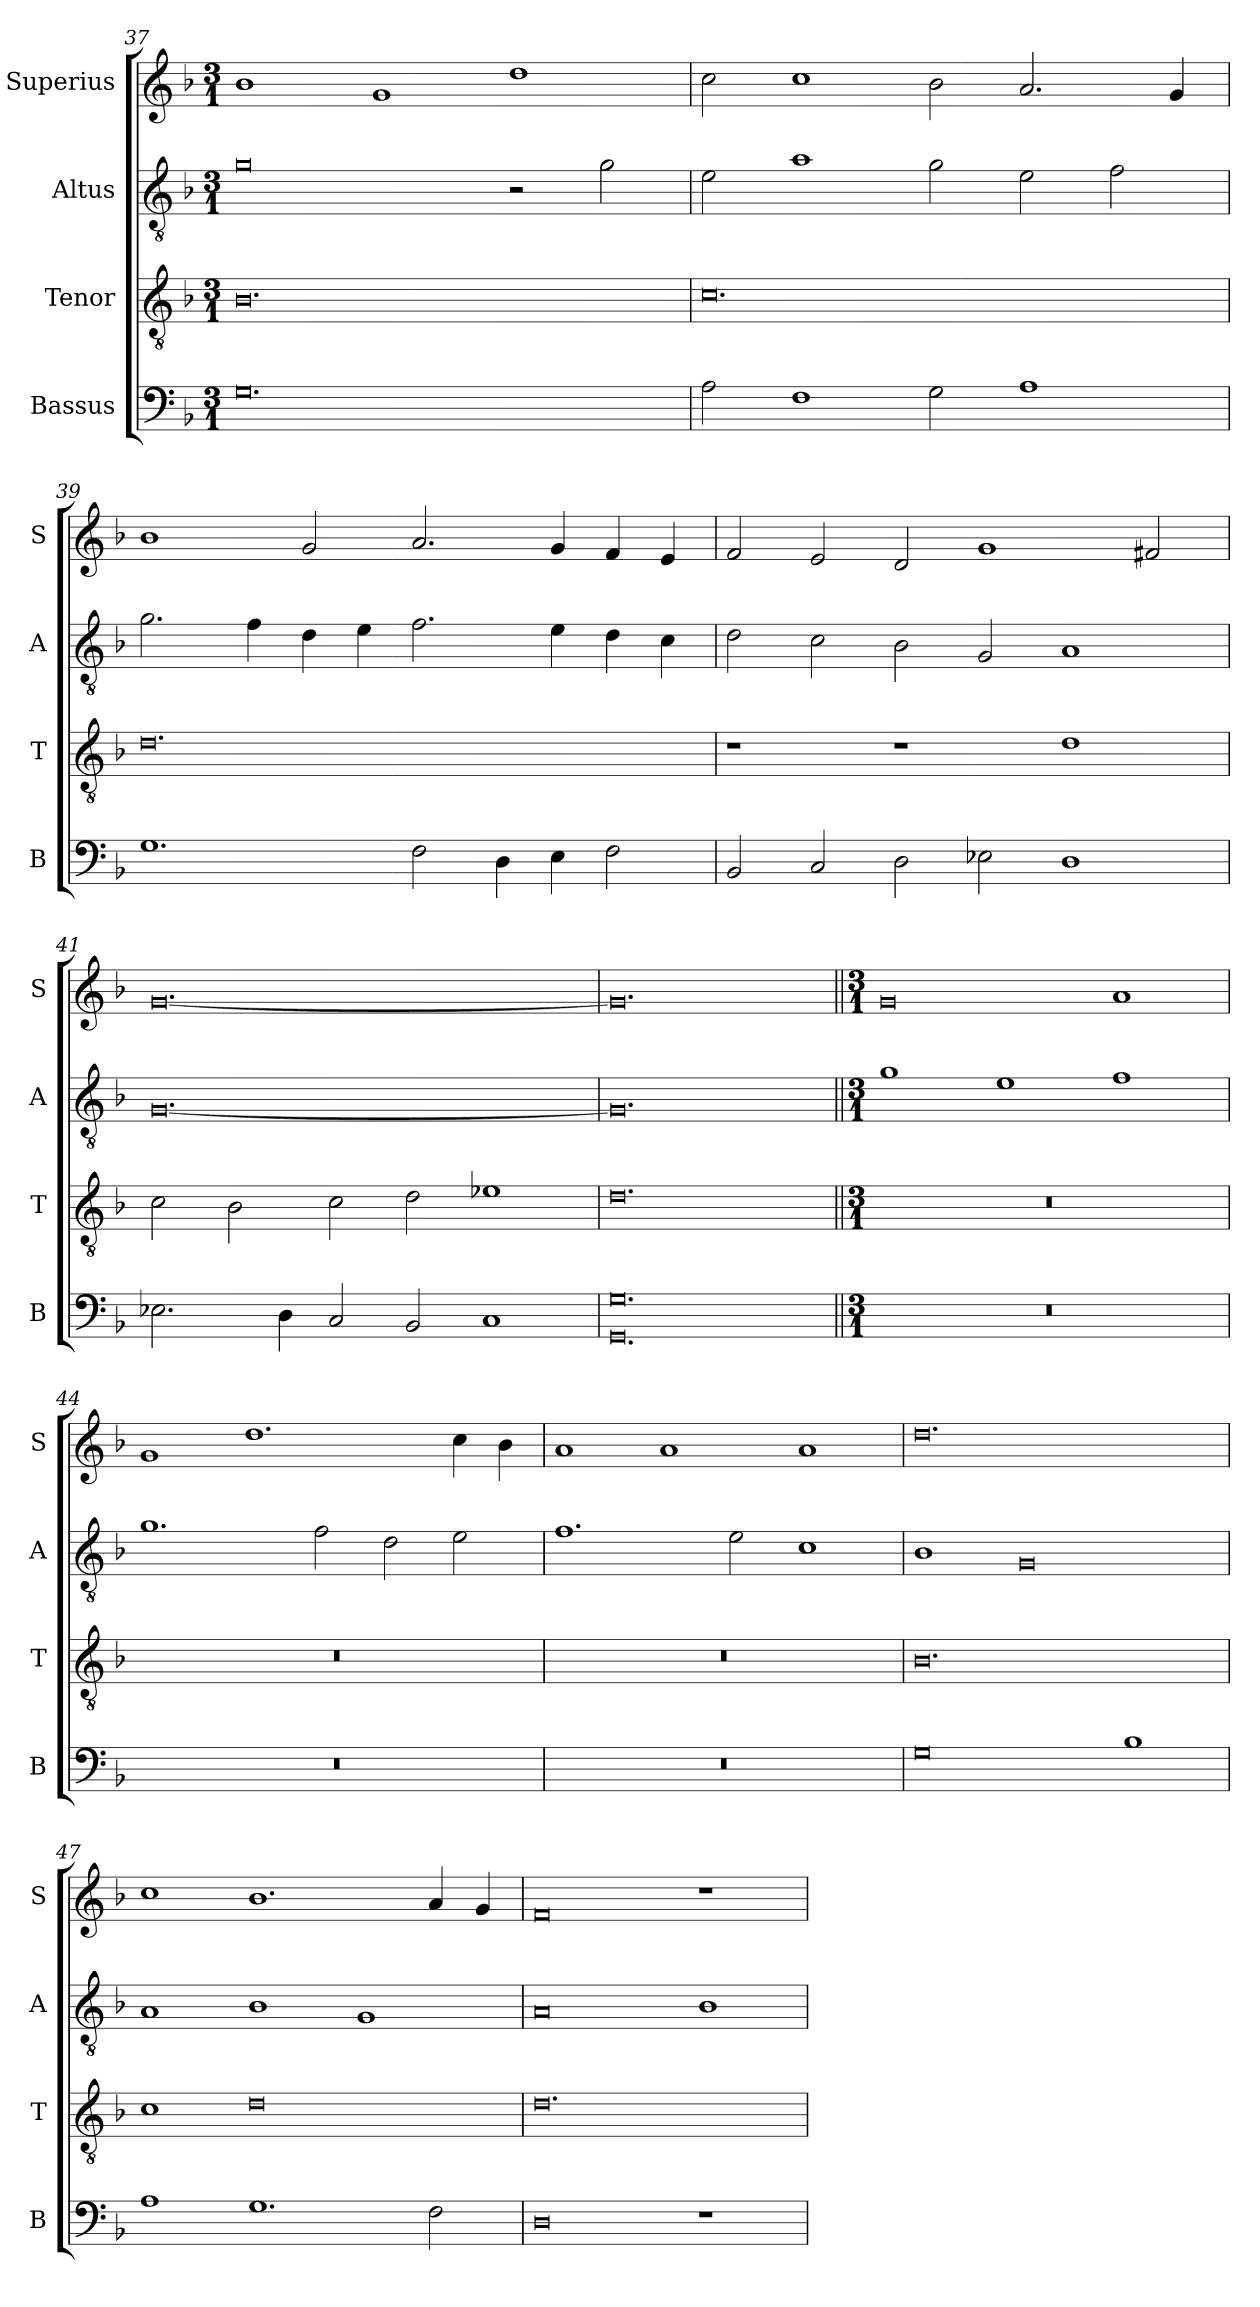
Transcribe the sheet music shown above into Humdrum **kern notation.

**kern	**kern	**kern	**kern
*part4	*part3	*part2	*part1
*staff4	*staff3	*staff2	*staff1
*I"Bassus	*I"Tenor	*I"Altus	*I"Superius
*I'B	*I'T	*I'A	*I'S
*clefF4	*clefGv2	*clefGv2	*clefG2
*k[b-]	*k[b-]	*k[b-]	*k[b-]
*M3/1	*M3/1	*M3/1	*M3/1
=37	=37	=37	=37
0.G	0.B-	0g	1b-
.	.	.	1g
.	.	2r	1dd
.	.	2g\	.
=38	=38	=38	=38
2A\	0.c	2e\	2cc\
1F	.	1a	1cc
2G\	.	2g\	2b-\
1A	.	2e\	2.a/
.	.	2f\	.
.	.	.	4g/
=39	=39	=39	=39
1.G	0.d	2.g\	1b-
.	.	4f\	.
.	.	4d\	2g/
.	.	4e\	.
2F\	.	2.f\	2.a/
4D\	.	.	.
4E\	.	4e\	4g/
2F\	.	4d\	4f/
.	.	4c\	4e/
=40	=40	=40	=40
2BB-/	1r	2d\	2f/
2C/	.	2c\	2e/
2D\	1r	2B-\	2d/
2E-X\	.	2G/	1g
1D	1d	1A	.
.	.	.	2f#X/
=41	=41	=41	=41
2.E-X\	2c\	[0.G	[0.g
.	2B-\	.	.
4D\	.	.	.
2C/	2c\	.	.
2BB-/	2d\	.	.
1C	1e-X	.	.
=42	=42	=42	=42
*^	*	*	*
0.GG\	0.G/	0.d	0.G]	0.g]
*v	*v	*	*	*
=43||	=43||	=43||	=43||
*M3/1	*M3/1	*M3/1	*M3/1
0.r	0.r	1g	0g
.	.	1e	.
.	.	1f	1a
=44	=44	=44	=44
0.r	0.r	1.g	1g
.	.	.	1.dd
.	.	2f\	.
.	.	2d\	.
.	.	2e\	4cc\
.	.	.	4b-\
=45	=45	=45	=45
0.r	0.r	1.f	1a
.	.	.	1a
.	.	2e\	.
.	.	1c	1a
=46	=46	=46	=46
0G	0.B-	1B-	0.dd
.	.	0G	.
1B-	.	.	.
=47	=47	=47	=47
1A	1c	1A	1cc
1.G	0d	1B-	1.b-
.	.	1G	.
2F\	.	.	4a/
.	.	.	4g/
=48	=48	=48	=48
0D	0.d	0A	0f
1r	.	1B-	1r
=	=	=	=
*-	*-	*-	*-
